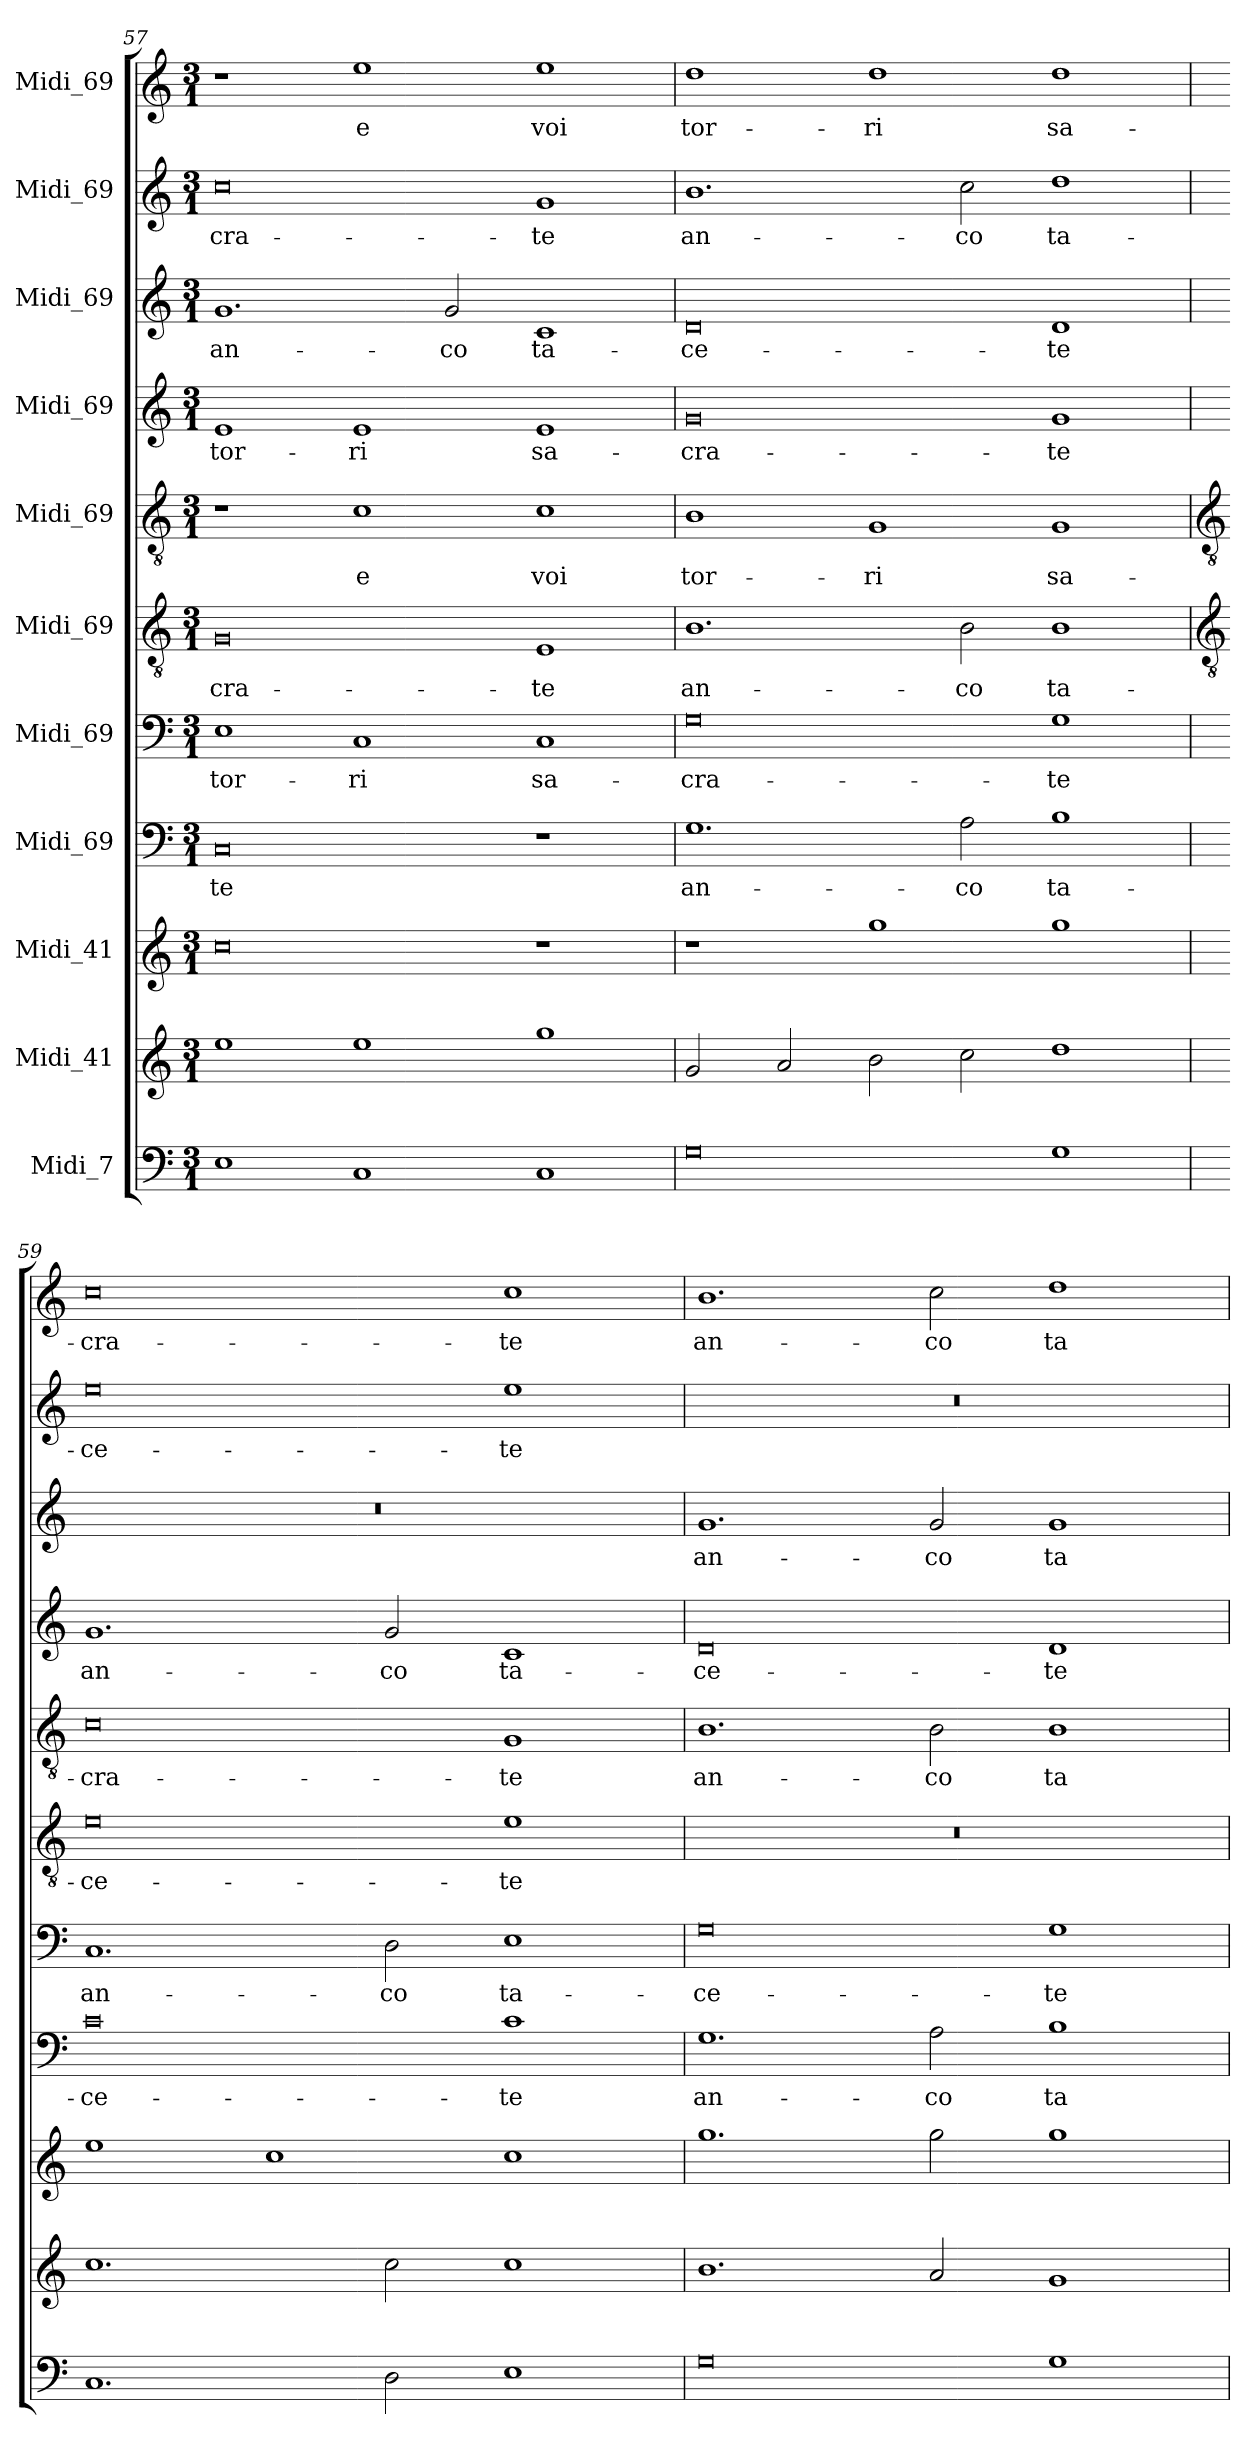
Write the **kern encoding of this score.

**kern	**kern	**kern	**kern	**text	**kern	**text	**kern	**text	**kern	**text	**kern	**text	**kern	**text	**kern	**text	**kern	**text
*part11	*part10	*part9	*part8	*part8	*part7	*part7	*part6	*part6	*part5	*part5	*part4	*part4	*part3	*part3	*part2	*part2	*part1	*part1
*staff11	*staff10	*staff9	*staff8	*staff8	*staff7	*staff7	*staff6	*staff6	*staff5	*staff5	*staff4	*staff4	*staff3	*staff3	*staff2	*staff2	*staff1	*staff1
*I"Midi_7	*I"Midi_41	*I"Midi_41	*I"Midi_69	*	*I"Midi_69	*	*I"Midi_69	*	*I"Midi_69	*	*I"Midi_69	*	*I"Midi_69	*	*I"Midi_69	*	*I"Midi_69	*
*clefF4	*clefG2	*clefG2	*clefF4	*	*clefF4	*	*clefGv2	*	*clefGv2	*	*clefG2	*	*clefG2	*	*clefG2	*	*clefG2	*
*k[]	*k[]	*k[]	*k[]	*	*k[]	*	*k[]	*	*k[]	*	*k[]	*	*k[]	*	*k[]	*	*k[]	*
*C:	*C:	*C:	*C:	*	*C:	*	*C:	*	*C:	*	*C:	*	*C:	*	*C:	*	*C:	*
*M3/1	*M3/1	*M3/1	*M3/1	*	*M3/1	*	*M3/1	*	*M3/1	*	*M3/1	*	*M3/1	*	*M3/1	*	*M3/1	*
=57	=57	=57	=57	=57	=57	=57	=57	=57	=57	=57	=57	=57	=57	=57	=57	=57	=57	=57
!	!	!	!	!LO:LY:b	!	!LO:LY:b	!	!LO:LY:b	!	!	!	!LO:LY:b	!	!LO:LY:b	!	!LO:LY:b	!	!
1E	1ee	0cc	0C	-te	1E	tor-	0G	-cra-	1r	.	1e	tor-	1.g	an-	0cc	-cra-	1r	.
!	!	!	!	!	!	!LO:LY:b	!	!	!	!LO:LY:b	!	!LO:LY:b	!	!	!	!	!	!LO:LY:b
1C	1ee	.	.	.	1C	-ri	.	.	1c	e	1e	-ri	.	.	.	.	1ee	e
!	!	!	!	!	!	!	!	!	!	!	!	!	!	!LO:LY:b	!	!	!	!
.	.	.	.	.	.	.	.	.	.	.	.	.	2g	-co	.	.	.	.
!	!	!	!	!	!	!LO:LY:b	!	!LO:LY:b	!	!LO:LY:b	!	!LO:LY:b	!	!LO:LY:b	!	!LO:LY:b	!	!LO:LY:b
1C	1gg	1r	1r	.	1C	sa-	1E	-te	1c	voi	1e	sa-	1c	ta-	1g	-te	1ee	voi
=58	=58	=58	=58	=58	=58	=58	=58	=58	=58	=58	=58	=58	=58	=58	=58	=58	=58	=58
!	!	!	!	!LO:LY:b	!	!LO:LY:b	!	!LO:LY:b	!	!LO:LY:b	!	!LO:LY:b	!	!LO:LY:b	!	!LO:LY:b	!	!LO:LY:b
0G	2g	1r	1.G	an-	0G	-cra-	1.B	an-	1B	tor-	0g	-cra-	0d	-ce-	1.b	an-	1dd	tor-
.	2a	.	.	.	.	.	.	.	.	.	.	.	.	.	.	.	.	.
!	!	!	!	!	!	!	!	!	!	!LO:LY:b	!	!	!	!	!	!	!	!LO:LY:b
.	2b	1gg	.	.	.	.	.	.	1G	-ri	.	.	.	.	.	.	1dd	-ri
!	!	!	!	!LO:LY:b	!	!	!	!LO:LY:b	!	!	!	!	!	!	!	!LO:LY:b	!	!
.	2cc	.	2A	-co	.	.	2B	-co	.	.	.	.	.	.	2cc	-co	.	.
!	!	!	!	!LO:LY:b	!	!LO:LY:b	!	!LO:LY:b	!	!LO:LY:b	!	!LO:LY:b	!	!LO:LY:b	!	!LO:LY:b	!	!LO:LY:b
1G	1dd	1gg	1B	ta-	1G	-te	1B	ta-	1G	sa-	1g	-te	1d	-te	1dd	ta-	1dd	sa-
!!LO:LB:g=z
=59	=59	=59	=59	=59	=59	=59	=59	=59	=59	=59	=59	=59	=59	=59	=59	=59	=59	=59
*	*	*	*	*	*	*	*clefGv2	*	*clefGv2	*	*	*	*	*	*	*	*	*
!	!	!	!	!LO:LY:b	!	!LO:LY:b	!	!LO:LY:b	!	!LO:LY:b	!	!LO:LY:b	!LO:N:vis=0	!	!	!LO:LY:b	!	!LO:LY:b
1.C	1.cc	1ee	0c	-ce-	1.C	an-	0e	-ce-	0c	-cra-	1.g	an-	0.r	.	0ee	-ce-	0cc	-cra-
.	.	1cc	.	.	.	.	.	.	.	.	.	.	.	.	.	.	.	.
!	!	!	!	!	!	!LO:LY:b	!	!	!	!	!	!LO:LY:b	!	!	!	!	!	!
2D	2cc	.	.	.	2D	-co	.	.	.	.	2g	-co	.	.	.	.	.	.
!	!	!	!	!LO:LY:b	!	!LO:LY:b	!	!LO:LY:b	!	!LO:LY:b	!	!LO:LY:b	!	!	!	!LO:LY:b	!	!LO:LY:b
1E	1cc	1cc	1c	-te	1E	ta-	1e	-te	1G	-te	1c	ta-	.	.	1ee	-te	1cc	-te
=60	=60	=60	=60	=60	=60	=60	=60	=60	=60	=60	=60	=60	=60	=60	=60	=60	=60	=60
!	!	!	!	!LO:LY:b	!	!LO:LY:b	!LO:N:vis=0	!	!	!LO:LY:b	!	!LO:LY:b	!	!LO:LY:b	!LO:N:vis=0	!	!	!LO:LY:b
0G	1.b	1.gg	1.G	an-	0G	-ce-	0.r	.	1.B	an-	0d	-ce-	1.g	an-	0.r	.	1.b	an-
!	!	!	!	!LO:LY:b	!	!	!	!	!	!LO:LY:b	!	!	!	!LO:LY:b	!	!	!	!LO:LY:b
.	2a	2gg	2A	-co	.	.	.	.	2B	-co	.	.	2g	-co	.	.	2cc	-co
!	!	!	!	!LO:LY:b	!	!LO:LY:b	!	!	!	!LO:LY:b	!	!LO:LY:b	!	!LO:LY:b	!	!	!	!LO:LY:b
1G	1g	1gg	1B	ta-	1G	-te	.	.	1B	ta-	1d	-te	1g	ta-	.	.	1dd	ta-
=	=	=	=	=	=	=	=	=	=	=	=	=	=	=	=	=	=	=
*-	*-	*-	*-	*-	*-	*-	*-	*-	*-	*-	*-	*-	*-	*-	*-	*-	*-	*-
